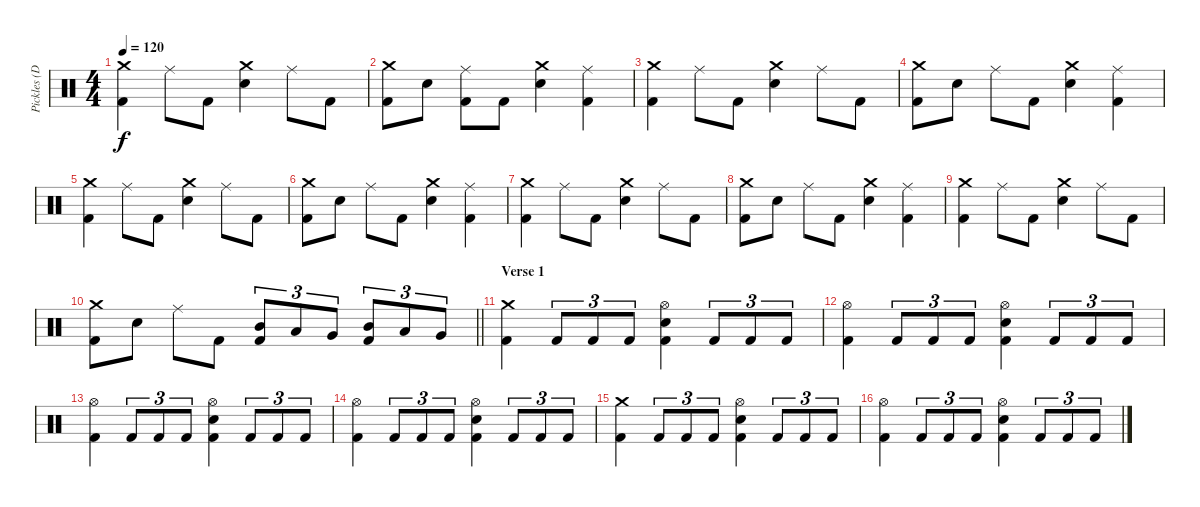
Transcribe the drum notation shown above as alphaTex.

\track ("Pickles (Drums)" "Pickles (D") {instrument percussion}
\staff {score}
\articulation defaults
\ts (4 4)
\tempo 120
\clef neutral
\ks c
("Crash medium (hit)" "Kick (hit) 2").4{dy f} "Ride (middle)".8 "Kick (hit) 2".8 ("Crash medium (hit)" "Electric Snare (hit)").4 "Ride (middle)".8 "Kick (hit) 2".8 |
("Crash medium (hit)" "Kick (hit) 2").8 "Electric Snare (hit)".8 ("Ride (middle)" "Kick (hit) 2").8 "Kick (hit) 2".8 ("Crash medium (hit)" "Electric Snare (hit)").4 ("Ride (middle)" "Kick (hit) 2").4 |
("Crash medium (hit)" "Kick (hit) 2").4 "Ride (middle)".8 "Kick (hit) 2".8 ("Crash medium (hit)" "Electric Snare (hit)").4 "Ride (middle)".8 "Kick (hit) 2".8 |
("Crash medium (hit)" "Kick (hit) 2").8 "Electric Snare (hit)".8 "Ride (middle)".8 "Kick (hit) 2".8 ("Crash medium (hit)" "Electric Snare (hit)").4 ("Ride (middle)" "Kick (hit) 2").4 |
("Crash medium (hit)" "Kick (hit) 2").4 "Ride (middle)".8 "Kick (hit) 2".8 ("Crash medium (hit)" "Electric Snare (hit)").4 "Ride (middle)".8 "Kick (hit) 2".8 |
("Crash medium (hit)" "Kick (hit) 2").8 "Electric Snare (hit)".8 "Ride (middle)".8 "Kick (hit) 2".8 ("Crash medium (hit)" "Electric Snare (hit)").4 ("Ride (middle)" "Kick (hit) 2").4 |
("Crash medium (hit)" "Kick (hit) 2").4 "Ride (middle)".8 "Kick (hit) 2".8 ("Crash medium (hit)" "Electric Snare (hit)").4 "Ride (middle)".8 "Kick (hit) 2".8 |
("Crash medium (hit)" "Kick (hit) 2").8 "Electric Snare (hit)".8 "Ride (middle)".8 "Kick (hit) 2".8 ("Crash medium (hit)" "Electric Snare (hit)").4 ("Ride (middle)" "Kick (hit) 2").4 |
("Crash medium (hit)" "Kick (hit) 2").4 "Ride (middle)".8 "Kick (hit) 2".8 ("Crash medium (hit)" "Electric Snare (hit)").4 "Ride (middle)".8 "Kick (hit) 2".8 |
\barLineRight lightlight
("Crash medium (hit)" "Kick (hit) 2").8 "Electric Snare (hit)".8 "Ride (middle)".8 "Kick (hit) 2".8 ("Mid Tom (hit)" "Kick (hit) 2").8{tu (3 2)} "Low Tom (hit)".8{tu (3 2)} "Very Low Tom (hit)".8{tu (3 2)} ("Mid Tom (hit)" "Kick (hit) 2").8{tu (3 2)} "Low Tom (hit)".8{tu (3 2)} "Very Low Tom (hit)".8{tu (3 2)} |
\section ("" "Verse 1")
("Crash medium (hit)" "Kick (hit) 2").4 "Kick (hit) 2".8{tu (3 2)} "Kick (hit) 2".8{tu (3 2)} "Kick (hit) 2".8{tu (3 2)} ("Hi-Hat (open)" "Electric Snare (hit)" "Kick (hit) 2").4 "Kick (hit) 2".8{tu (3 2)} "Kick (hit) 2".8{tu (3 2)} "Kick (hit) 2".8{tu (3 2)} |
("Hi-Hat (open)" "Kick (hit) 2").4 "Kick (hit) 2".8{tu (3 2)} "Kick (hit) 2".8{tu (3 2)} "Kick (hit) 2".8{tu (3 2)} ("Hi-Hat (open)" "Electric Snare (hit)" "Kick (hit) 2").4 "Kick (hit) 2".8{tu (3 2)} "Kick (hit) 2".8{tu (3 2)} "Kick (hit) 2".8{tu (3 2)} |
("Hi-Hat (open)" "Kick (hit) 2").4 "Kick (hit) 2".8{tu (3 2)} "Kick (hit) 2".8{tu (3 2)} "Kick (hit) 2".8{tu (3 2)} ("Hi-Hat (open)" "Electric Snare (hit)" "Kick (hit) 2").4 "Kick (hit) 2".8{tu (3 2)} "Kick (hit) 2".8{tu (3 2)} "Kick (hit) 2".8{tu (3 2)} |
("Hi-Hat (open)" "Kick (hit) 2").4 "Kick (hit) 2".8{tu (3 2)} "Kick (hit) 2".8{tu (3 2)} "Kick (hit) 2".8{tu (3 2)} ("Hi-Hat (open)" "Electric Snare (hit)" "Kick (hit) 2").4 "Kick (hit) 2".8{tu (3 2)} "Kick (hit) 2".8{tu (3 2)} "Kick (hit) 2".8{tu (3 2)} |
("Crash medium (hit)" "Kick (hit) 2").4 "Kick (hit) 2".8{tu (3 2)} "Kick (hit) 2".8{tu (3 2)} "Kick (hit) 2".8{tu (3 2)} ("Hi-Hat (open)" "Electric Snare (hit)" "Kick (hit) 2").4 "Kick (hit) 2".8{tu (3 2)} "Kick (hit) 2".8{tu (3 2)} "Kick (hit) 2".8{tu (3 2)} |
("Hi-Hat (open)" "Kick (hit) 2").4 "Kick (hit) 2".8{tu (3 2)} "Kick (hit) 2".8{tu (3 2)} "Kick (hit) 2".8{tu (3 2)} ("Hi-Hat (open)" "Electric Snare (hit)" "Kick (hit) 2").4 "Kick (hit) 2".8{tu (3 2)} "Kick (hit) 2".8{tu (3 2)} "Kick (hit) 2".8{tu (3 2)}
